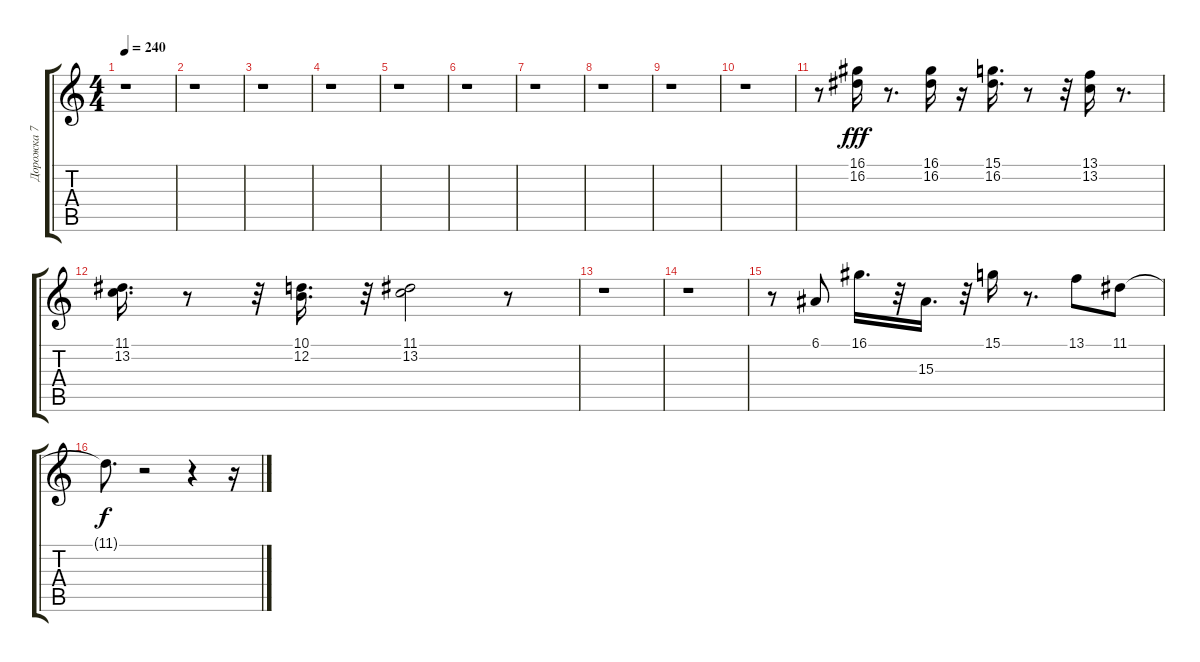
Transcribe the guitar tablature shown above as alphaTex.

\track ("Дорожка 7" "Дорожка 7") {instrument dulcimer}
\staff {score tabs}
\tuning (E4 B3 G3 D3 A2 E2) {hide}
\ts (4 4)
\tempo 240
\clef g2
\ks c
r.1{dy f} |
r.1 |
r.1 |
r.1 |
r.1 |
r.1 |
r.1 |
r.1 |
r.1 |
r.1 |
r.8 (16.1 16.2).16{dy fff} r.8{d} (16.1 16.2).16 r.16 (15.1 16.2).16{d} r.8 r.32 (13.1 13.2).16 r.8{d} |
(11.1 13.2).16{d} r.8 r.32 (10.1 12.2).16{d} r.32 (11.1 13.2).2 r.8 |
r.1 |
r.1 |
r.8 6.1.8 16.1.16{d} r.32 15.3.16{d} r.32 15.1.16 r.8{d} 13.1.8 11.1.8 |
11.1{t}.8{d dy f} r.2 r.4 r.16
